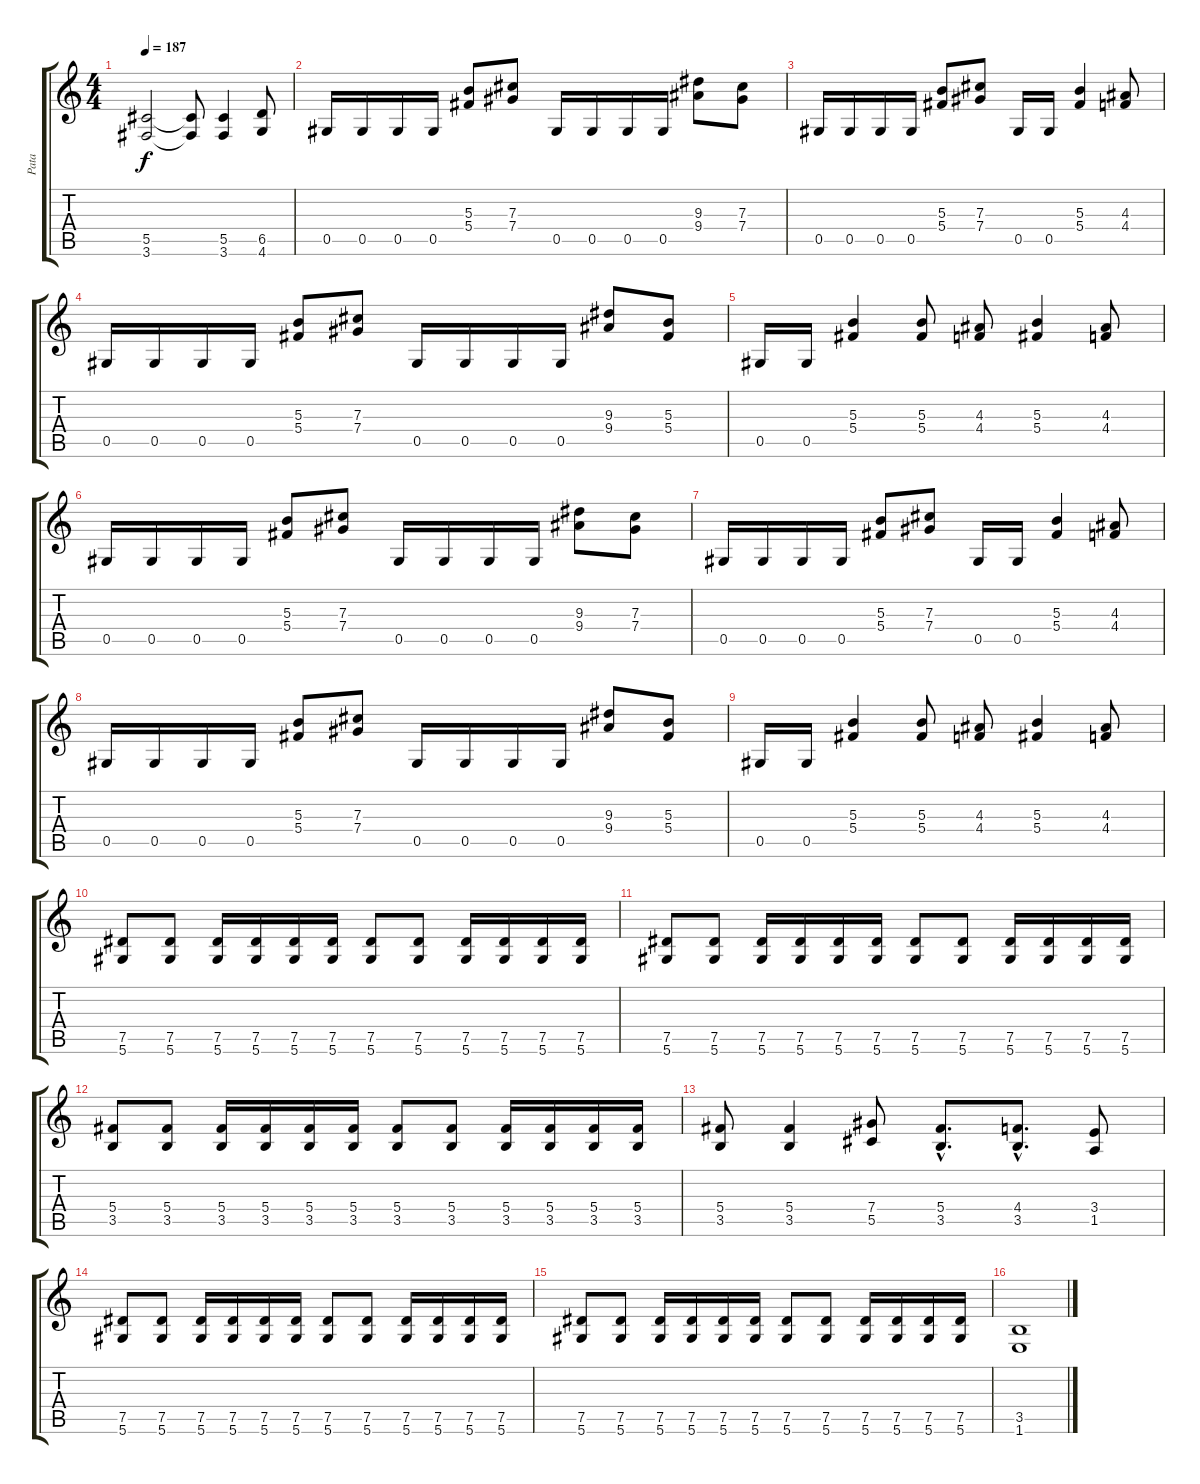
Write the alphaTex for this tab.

\track ("Pata" "Pata") {instrument distortionguitar}
\staff {score tabs}
\tuning (Eb4 Bb3 Gb3 Db3 Ab2 Eb2) {hide}
\ts (4 4)
\tempo 187
\clef g2
\ks c
(5.5 3.6).2{dy f} (5.5{t} 3.6{t}).8 (5.5 3.6).4 (6.5 4.6).8 |
0.5.16 0.5.16 0.5.16 0.5.16 (5.3 5.4).8 (7.3 7.4).8 0.5.16 0.5.16 0.5.16 0.5.16 (9.3 9.4).8 (7.3 7.4).8 |
0.5.16 0.5.16 0.5.16 0.5.16 (5.3 5.4).8 (7.3 7.4).8 0.5.16 0.5.16 (5.3 5.4).4 (4.3 4.4).8 |
0.5.16 0.5.16 0.5.16 0.5.16 (5.3 5.4).8 (7.3 7.4).8 0.5.16 0.5.16 0.5.16 0.5.16 (9.3 9.4).8 (5.3 5.4).8 |
0.5.16 0.5.16 (5.3 5.4).4 (5.3 5.4).8 (4.3 4.4).8 (5.3 5.4).4 (4.3 4.4).8 |
0.5.16 0.5.16 0.5.16 0.5.16 (5.3 5.4).8 (7.3 7.4).8 0.5.16 0.5.16 0.5.16 0.5.16 (9.3 9.4).8 (7.3 7.4).8 |
0.5.16 0.5.16 0.5.16 0.5.16 (5.3 5.4).8 (7.3 7.4).8 0.5.16 0.5.16 (5.3 5.4).4 (4.3 4.4).8 |
0.5.16 0.5.16 0.5.16 0.5.16 (5.3 5.4).8 (7.3 7.4).8 0.5.16 0.5.16 0.5.16 0.5.16 (9.3 9.4).8 (5.3 5.4).8 |
0.5.16 0.5.16 (5.3 5.4).4 (5.3 5.4).8 (4.3 4.4).8 (5.3 5.4).4 (4.3 4.4).8 |
(7.5 5.6).8 (7.5 5.6).8 (7.5 5.6).16 (7.5 5.6).16 (7.5 5.6).16 (7.5 5.6).16 (7.5 5.6).8 (7.5 5.6).8 (7.5 5.6).16 (7.5 5.6).16 (7.5 5.6).16 (7.5 5.6).16 |
(7.5 5.6).8 (7.5 5.6).8 (7.5 5.6).16 (7.5 5.6).16 (7.5 5.6).16 (7.5 5.6).16 (7.5 5.6).8 (7.5 5.6).8 (7.5 5.6).16 (7.5 5.6).16 (7.5 5.6).16 (7.5 5.6).16 |
(5.4 3.5).8 (5.4 3.5).8 (5.4 3.5).16 (5.4 3.5).16 (5.4 3.5).16 (5.4 3.5).16 (5.4 3.5).8 (5.4 3.5).8 (5.4 3.5).16 (5.4 3.5).16 (5.4 3.5).16 (5.4 3.5).16 |
(5.4 3.5).8 (5.4 3.5).4 (7.4 5.5).8 (5.4{hac} 3.5{hac}).8{d} (4.4{hac} 3.5{hac}).8{d} (3.4 1.5).8 |
(7.5 5.6).8 (7.5 5.6).8 (7.5 5.6).16 (7.5 5.6).16 (7.5 5.6).16 (7.5 5.6).16 (7.5 5.6).8 (7.5 5.6).8 (7.5 5.6).16 (7.5 5.6).16 (7.5 5.6).16 (7.5 5.6).16 |
(7.5 5.6).8 (7.5 5.6).8 (7.5 5.6).16 (7.5 5.6).16 (7.5 5.6).16 (7.5 5.6).16 (7.5 5.6).8 (7.5 5.6).8 (7.5 5.6).16 (7.5 5.6).16 (7.5 5.6).16 (7.5 5.6).16 |
(3.5 1.6).1
